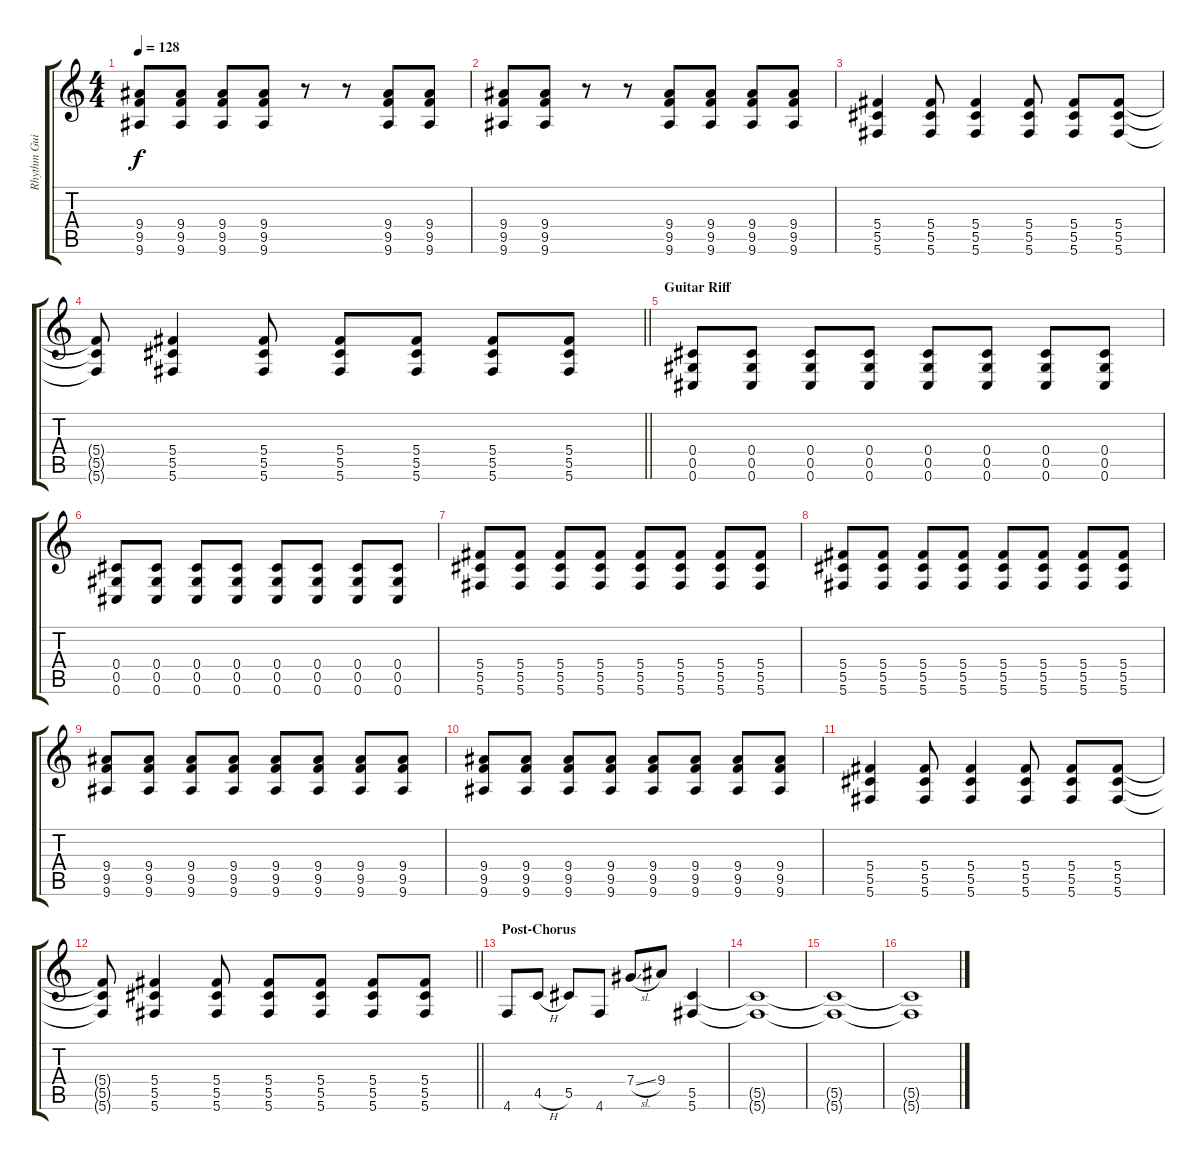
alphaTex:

\track ("Rhythm Guitar" "Rhythm Gui") {instrument distortionguitar}
\staff {score tabs}
\tuning (Eb4 Bb3 Gb3 Db3 Ab2 Db2) {hide}
\ts (4 4)
\tempo 128
\clef g2
\ks c
(9.4 9.5 9.6).8{dy f} (9.4 9.5 9.6).8 (9.4 9.5 9.6).8 (9.4 9.5 9.6).8 r.8 r.8 (9.4 9.5 9.6).8 (9.4 9.5 9.6).8 |
(9.4 9.5 9.6).8 (9.4 9.5 9.6).8 r.8 r.8 (9.4 9.5 9.6).8 (9.4 9.5 9.6).8 (9.4 9.5 9.6).8 (9.4 9.5 9.6).8 |
(5.4 5.5 5.6).4 (5.4 5.5 5.6).8 (5.4 5.5 5.6).4 (5.4 5.5 5.6).8 (5.4 5.5 5.6).8 (5.4 5.5 5.6).8 |
\barLineRight lightlight
(5.4{t} 5.5{t} 5.6{t}).8 (5.4 5.5 5.6).4 (5.4 5.5 5.6).8 (5.4 5.5 5.6).8 (5.4 5.5 5.6).8 (5.4 5.5 5.6).8 (5.4 5.5 5.6).8 |
\section ("" "Guitar Riff")
(0.4 0.5 0.6).8 (0.4 0.5 0.6).8 (0.4 0.5 0.6).8 (0.4 0.5 0.6).8 (0.4 0.5 0.6).8 (0.4 0.5 0.6).8 (0.4 0.5 0.6).8 (0.4 0.5 0.6).8 |
(0.4 0.5 0.6).8 (0.4 0.5 0.6).8 (0.4 0.5 0.6).8 (0.4 0.5 0.6).8 (0.4 0.5 0.6).8 (0.4 0.5 0.6).8 (0.4 0.5 0.6).8 (0.4 0.5 0.6).8 |
(5.4 5.5 5.6).8 (5.4 5.5 5.6).8 (5.4 5.5 5.6).8 (5.4 5.5 5.6).8 (5.4 5.5 5.6).8 (5.4 5.5 5.6).8 (5.4 5.5 5.6).8 (5.4 5.5 5.6).8 |
(5.4 5.5 5.6).8 (5.4 5.5 5.6).8 (5.4 5.5 5.6).8 (5.4 5.5 5.6).8 (5.4 5.5 5.6).8 (5.4 5.5 5.6).8 (5.4 5.5 5.6).8 (5.4 5.5 5.6).8 |
(9.4 9.5 9.6).8 (9.4 9.5 9.6).8 (9.4 9.5 9.6).8 (9.4 9.5 9.6).8 (9.4 9.5 9.6).8 (9.4 9.5 9.6).8 (9.4 9.5 9.6).8 (9.4 9.5 9.6).8 |
(9.4 9.5 9.6).8 (9.4 9.5 9.6).8 (9.4 9.5 9.6).8 (9.4 9.5 9.6).8 (9.4 9.5 9.6).8 (9.4 9.5 9.6).8 (9.4 9.5 9.6).8 (9.4 9.5 9.6).8 |
(5.4 5.5 5.6).4 (5.4 5.5 5.6).8 (5.4 5.5 5.6).4 (5.4 5.5 5.6).8 (5.4 5.5 5.6).8 (5.4 5.5 5.6).8 |
\barLineRight lightlight
(5.4{t} 5.5{t} 5.6{t}).8 (5.4 5.5 5.6).4 (5.4 5.5 5.6).8 (5.4 5.5 5.6).8 (5.4 5.5 5.6).8 (5.4 5.5 5.6).8 (5.4 5.5 5.6).8 |
\section ("" "Post-Chorus")
4.6.8 4.5{h}.8 5.5.8 4.6.8 7.4{sl}.8 9.4.8 (5.5 5.6).4 |
(5.5{t} 5.6{t}).1 |
(5.5{t} 5.6{t}).1 |
(5.5{t} 5.6{t}).1
